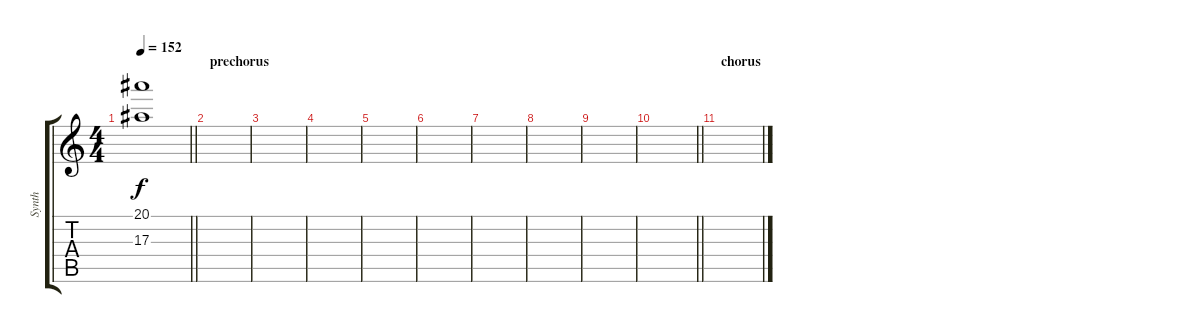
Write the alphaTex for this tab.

\track ("Synth" "Synth") {instrument synthstrings1}
\staff {score tabs}
\tuning (D5 A4 F4 C4 G3 C3) {hide}
\ts (4 4)
\tempo 152
\clef g2
\barLineRight lightlight
\ks c
(20.1{t} 17.3{t}).1{dy f} |
\section ("" "prechorus")
|
|
|
|
|
|
|
|
\barLineRight lightlight
|
\section ("" "chorus")
